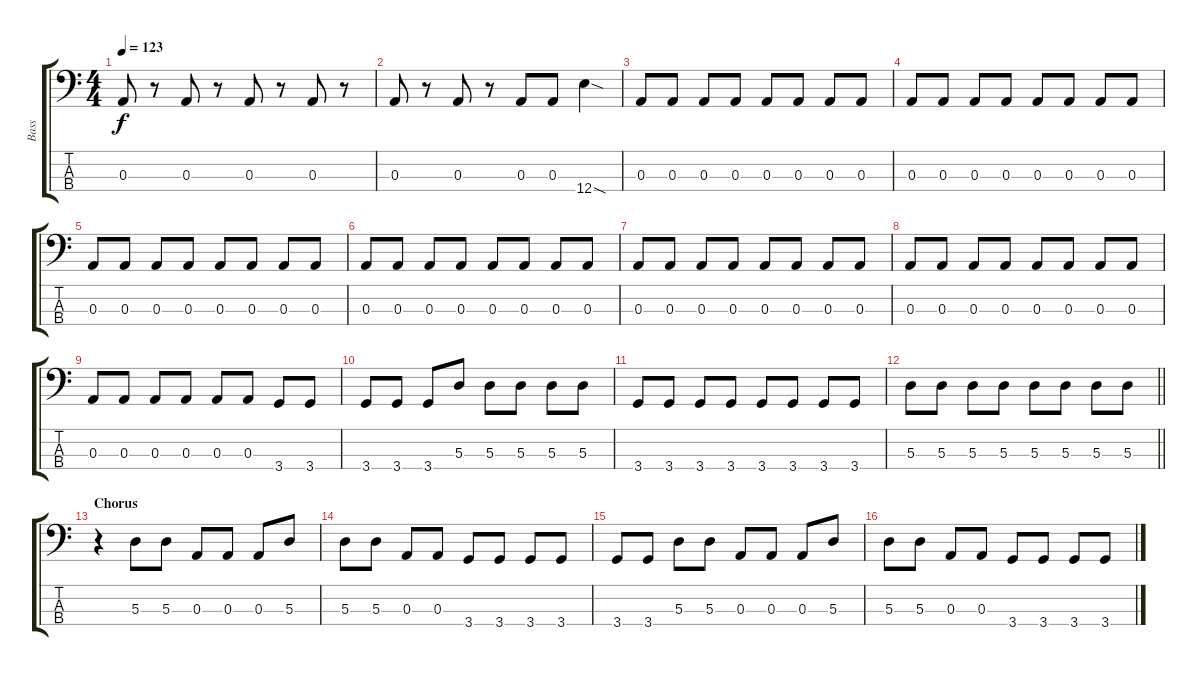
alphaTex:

\track ("Bass" "Bass") {instrument electricbasspick}
\staff {score tabs}
\tuning (G2 D2 A1 E1) {hide}
\ts (4 4)
\tempo 123
\clef f4
\ks c
0.3.8{dy f} r.8 0.3.8 r.8 0.3.8 r.8 0.3.8 r.8 |
0.3.8 r.8 0.3.8 r.8 0.3.8 0.3.8 12.4{sod}.4 |
0.3.8 0.3.8 0.3.8 0.3.8 0.3.8 0.3.8 0.3.8 0.3.8 |
0.3.8 0.3.8 0.3.8 0.3.8 0.3.8 0.3.8 0.3.8 0.3.8 |
0.3.8 0.3.8 0.3.8 0.3.8 0.3.8 0.3.8 0.3.8 0.3.8 |
0.3.8 0.3.8 0.3.8 0.3.8 0.3.8 0.3.8 0.3.8 0.3.8 |
0.3.8 0.3.8 0.3.8 0.3.8 0.3.8 0.3.8 0.3.8 0.3.8 |
0.3.8 0.3.8 0.3.8 0.3.8 0.3.8 0.3.8 0.3.8 0.3.8 |
0.3.8 0.3.8 0.3.8 0.3.8 0.3.8 0.3.8 3.4.8 3.4.8 |
3.4.8 3.4.8 3.4.8 5.3.8 5.3.8 5.3.8 5.3.8 5.3.8 |
3.4.8 3.4.8 3.4.8 3.4.8 3.4.8 3.4.8 3.4.8 3.4.8 |
\barLineRight lightlight
5.3.8 5.3.8 5.3.8 5.3.8 5.3.8 5.3.8 5.3.8 5.3.8 |
\section ("" "Chorus")
r.4 5.3.8 5.3.8 0.3.8 0.3.8 0.3.8 5.3.8 |
5.3.8 5.3.8 0.3.8 0.3.8 3.4.8 3.4.8 3.4.8 3.4.8 |
3.4.8 3.4.8 5.3.8 5.3.8 0.3.8 0.3.8 0.3.8 5.3.8 |
5.3.8 5.3.8 0.3.8 0.3.8 3.4.8 3.4.8 3.4.8 3.4.8
